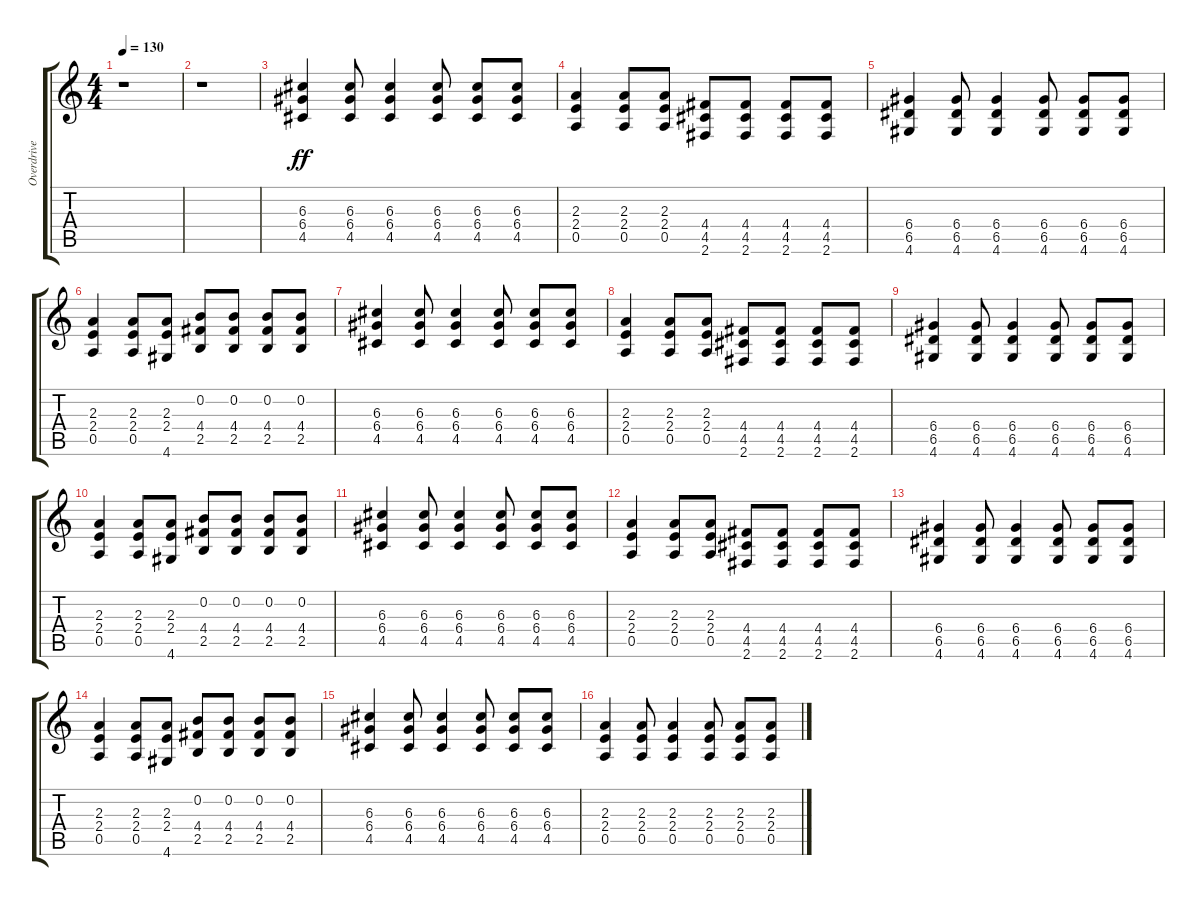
\track ("Overdrive" "Overdrive") {instrument overdrivenguitar}
\staff {score tabs}
\tuning (E4 B3 G3 D3 A2 E2) {hide}
\ts (4 4)
\tempo 130
\clef g2
\ks c
r.1{dy f} |
r.1 |
(6.3 6.4 4.5).4{dy ff} (6.3 6.4 4.5).8 (6.3 6.4 4.5).4 (6.3 6.4 4.5).8 (6.3 6.4 4.5).8 (6.3 6.4 4.5).8 |
(2.3 2.4 0.5).4 (2.3 2.4 0.5).8 (2.3 2.4 0.5).8 (4.4 4.5 2.6).8 (4.4 4.5 2.6).8 (4.4 4.5 2.6).8 (4.4 4.5 2.6).8 |
(6.4 6.5 4.6).4 (6.4 6.5 4.6).8 (6.4 6.5 4.6).4 (6.4 6.5 4.6).8 (6.4 6.5 4.6).8 (6.4 6.5 4.6).8 |
(2.3 2.4 0.5).4 (2.3 2.4 0.5).8 (2.3 2.4 4.6).8 (0.2 4.4 2.5).8 (0.2 4.4 2.5).8 (0.2 4.4 2.5).8 (0.2 4.4 2.5).8 |
(6.3 6.4 4.5).4 (6.3 6.4 4.5).8 (6.3 6.4 4.5).4 (6.3 6.4 4.5).8 (6.3 6.4 4.5).8 (6.3 6.4 4.5).8 |
(2.3 2.4 0.5).4 (2.3 2.4 0.5).8 (2.3 2.4 0.5).8 (4.4 4.5 2.6).8 (4.4 4.5 2.6).8 (4.4 4.5 2.6).8 (4.4 4.5 2.6).8 |
(6.4 6.5 4.6).4 (6.4 6.5 4.6).8 (6.4 6.5 4.6).4 (6.4 6.5 4.6).8 (6.4 6.5 4.6).8 (6.4 6.5 4.6).8 |
(2.3 2.4 0.5).4 (2.3 2.4 0.5).8 (2.3 2.4 4.6).8 (0.2 4.4 2.5).8 (0.2 4.4 2.5).8 (0.2 4.4 2.5).8 (0.2 4.4 2.5).8 |
(6.3 6.4 4.5).4 (6.3 6.4 4.5).8 (6.3 6.4 4.5).4 (6.3 6.4 4.5).8 (6.3 6.4 4.5).8 (6.3 6.4 4.5).8 |
(2.3 2.4 0.5).4 (2.3 2.4 0.5).8 (2.3 2.4 0.5).8 (4.4 4.5 2.6).8 (4.4 4.5 2.6).8 (4.4 4.5 2.6).8 (4.4 4.5 2.6).8 |
(6.4 6.5 4.6).4 (6.4 6.5 4.6).8 (6.4 6.5 4.6).4 (6.4 6.5 4.6).8 (6.4 6.5 4.6).8 (6.4 6.5 4.6).8 |
(2.3 2.4 0.5).4 (2.3 2.4 0.5).8 (2.3 2.4 4.6).8 (0.2 4.4 2.5).8 (0.2 4.4 2.5).8 (0.2 4.4 2.5).8 (0.2 4.4 2.5).8 |
(6.3 6.4 4.5).4 (6.3 6.4 4.5).8 (6.3 6.4 4.5).4 (6.3 6.4 4.5).8 (6.3 6.4 4.5).8 (6.3 6.4 4.5).8 |
(2.3 2.4 0.5).4 (2.3 2.4 0.5).8 (2.3 2.4 0.5).4 (2.3 2.4 0.5).8 (2.3 2.4 0.5).8 (2.3 2.4 0.5).8
